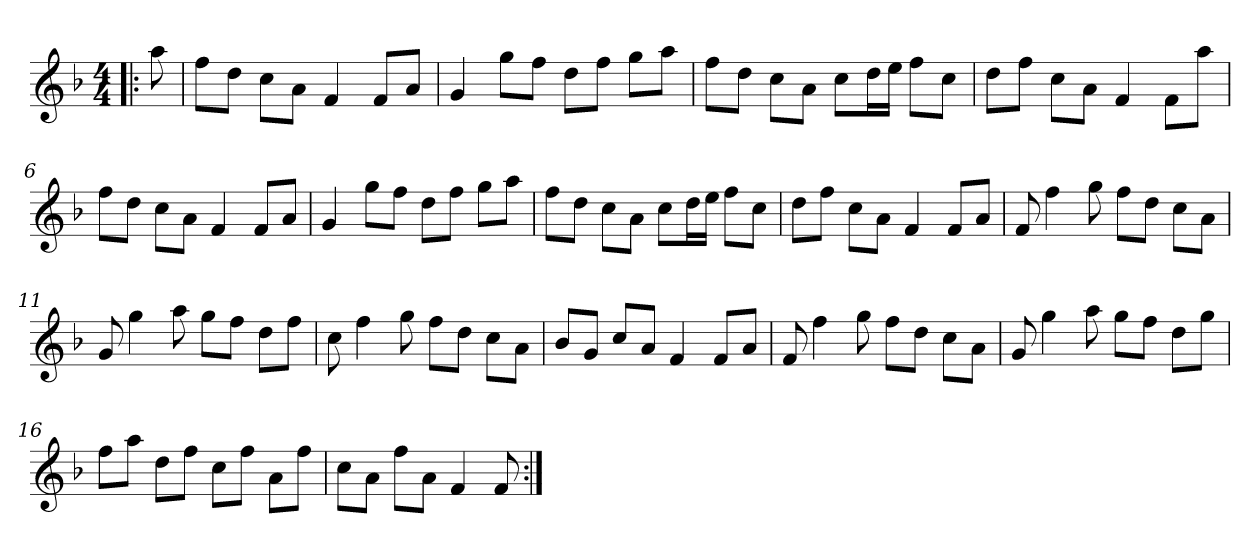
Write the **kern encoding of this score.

**kern
*part1
*staff1
*clefG2
*k[b-]
*F:
*M4/4
*MM116
=1!|:
8aa\
=2
8ff\L
8dd\J
8cc\L
8a\J
4f/
8f/L
8a/J
=3
4g/
8gg\L
8ff\J
8dd\L
8ff\J
8gg\L
8aa\J
=4
8ff\L
8dd\J
8cc\L
8a\J
8cc\L
16dd\L
16ee\JJ
8ff\L
8cc\J
=5
8dd\L
8ff\J
8cc\L
8a\J
4f/
8f\L
8aa\J
=6
8ff\L
8dd\J
8cc\L
8a\J
4f/
8f/L
8a/J
!!LO:LB:g=z
=7
4g/
8gg\L
8ff\J
8dd\L
8ff\J
8gg\L
8aa\J
=8
8ff\L
8dd\J
8cc\L
8a\J
8cc\L
16dd\L
16ee\JJ
8ff\L
8cc\J
=9
8dd\L
8ff\J
8cc\L
8a\J
4f/
8f/L
8a/J
=10
8f/
4ff\
8gg\
8ff\L
8dd\J
8cc\L
8a\J
=11
8g/
4gg\
8aa\
8gg\L
8ff\J
8dd\L
8ff\J
=12
8cc\
4ff\
8gg\
8ff\L
8dd\J
8cc\L
8a\J
!!LO:LB:g=z
=13
8b-/L
8g/J
8cc/L
8a/J
4f/
8f/L
8a/J
=14
8f/
4ff\
8gg\
8ff\L
8dd\J
8cc\L
8a\J
=15
8g/
4gg\
8aa\
8gg\L
8ff\J
8dd\L
8gg\J
=16
8ff\L
8aa\J
8dd\L
8ff\J
8cc\L
8ff\J
8a\L
8ff\J
=17
8cc\L
8a\J
8ff\L
8a\J
4f/
8f/
=:|!
*-
